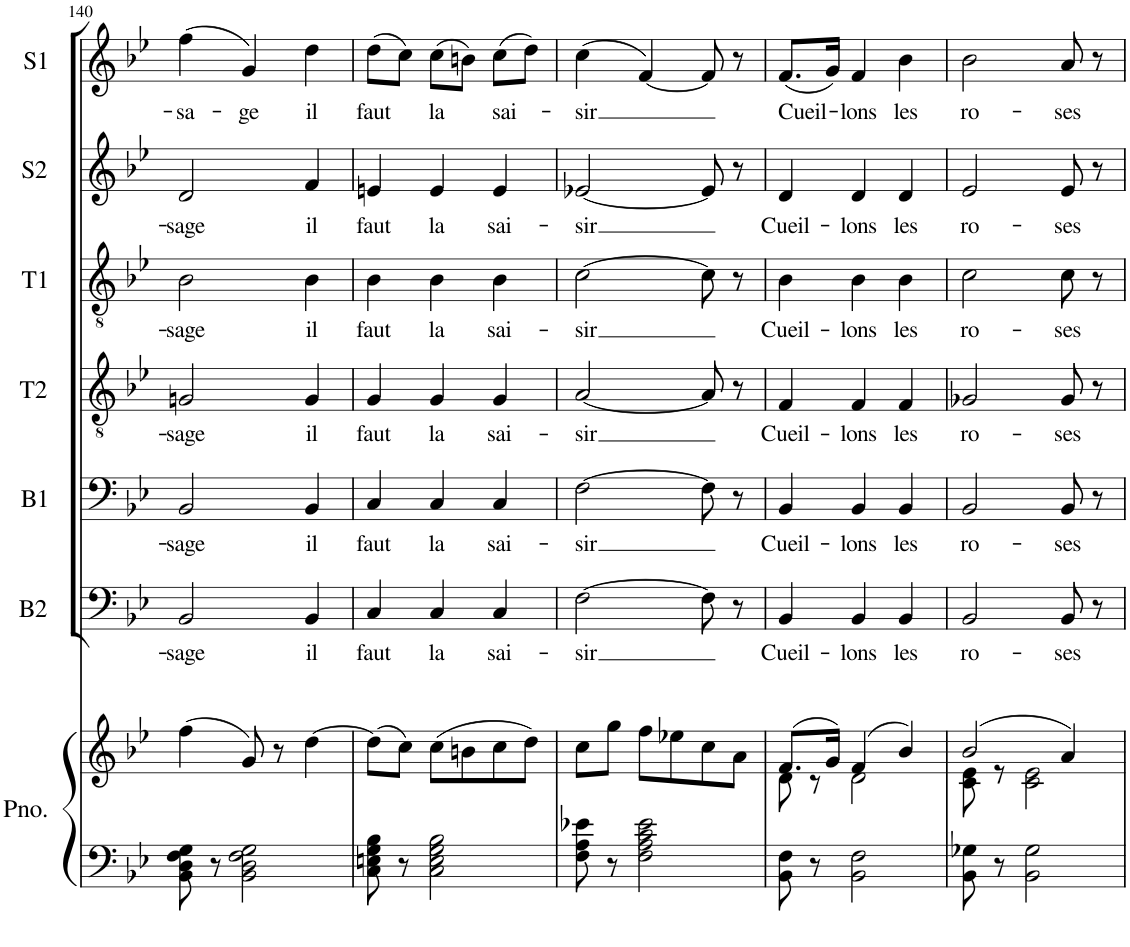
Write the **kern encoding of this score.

**kern	**kern	**kern	**text	**kern	**text	**kern	**text	**kern	**text	**kern	**text	**kern	**text
*part7	*part7	*part6	*part6	*part5	*part5	*part4	*part4	*part3	*part3	*part2	*part2	*part1	*part1
*staff8	*staff7	*staff6	*staff6	*staff5	*staff5	*staff4	*staff4	*staff3	*staff3	*staff2	*staff2	*staff1	*staff1
*I"Piano	*	*I"Basse 2	*	*I"Basse 1	*	*I"Tenor 2	*	*I"Tenor 1	*	*I"Soprano 2	*	*I"Soprano 1	*
*I'Pno.	*	*I'B2	*	*I'B1	*	*I'T2	*	*I'T1	*	*I'S2	*	*I'S1	*
!!LO:PB:g=z
*clefF4	*clefG2	*clefF4	*	*clefF4	*	*clefGv2	*	*clefGv2	*	*clefG2	*	*clefG2	*
*k[b-e-]	*k[b-e-]	*k[b-e-]	*	*k[b-e-]	*	*k[b-e-]	*	*k[b-e-]	*	*k[b-e-]	*	*k[b-e-]	*
*M3/4	*M3/4	*M3/4	*	*M3/4	*	*M3/4	*	*M3/4	*	*M3/4	*	*M3/4	*
=140	=140	=140	=140	=140	=140	=140	=140	=140	=140	=140	=140	=140	=140
!	!	!	!LO:LY:b	!	!LO:LY:b	!	!LO:LY:b	!	!LO:LY:b	!	!LO:LY:b	!	!LO:LY:b
8BB-\ 8D\ 8F\ 8G\	(4ff\	2BB-/	-sage	2BB-/	-sage	2Gn/	-sage	2B-\	-sage	2d/	-sage	(4ff\	-sa-
8r	.	.	.	.	.	.	.	.	.	.	.	.	.
!	!	!	!	!	!	!	!	!	!	!	!	!	!LO:LY:b
2BB-\ 2D\ 2F\ 2G\	8g/)	.	.	.	.	.	.	.	.	.	.	4g/)	-ge
.	8r	.	.	.	.	.	.	.	.	.	.	.	.
!	!	!	!LO:LY:b	!	!LO:LY:b	!	!LO:LY:b	!	!LO:LY:b	!	!LO:LY:b	!	!LO:LY:b
.	[4dd\	4BB-/	il	4BB-/	il	4G/	il	4B-\	il	4f/	il	4dd\	il
=141	=141	=141	=141	=141	=141	=141	=141	=141	=141	=141	=141	=141	=141
!	!	!	!LO:LY:b	!	!LO:LY:b	!	!LO:LY:b	!	!LO:LY:b	!	!LO:LY:b	!	!LO:LY:b
8C\ 8En\ 8G\ 8B-\	(8dd\L]	4C/	faut	4C/	faut	4G/	faut	4B-\	faut	4en/	faut	(8dd\L	faut
8r	8cc\J)	.	.	.	.	.	.	.	.	.	.	8cc\J)	.
!	!	!	!LO:LY:b	!	!LO:LY:b	!	!LO:LY:b	!	!LO:LY:b	!	!LO:LY:b	!	!LO:LY:b
2C\ 2E\ 2G\ 2B-\	(8cc\L	4C/	la	4C/	la	4G/	la	4B-\	la	4e/	la	(8cc\L	la
.	8bn\	.	.	.	.	.	.	.	.	.	.	8bn\J)	.
!	!	!	!LO:LY:b	!	!LO:LY:b	!	!LO:LY:b	!	!LO:LY:b	!	!LO:LY:b	!	!LO:LY:b
.	8cc\	4C/	sai-	4C/	sai-	4G/	sai-	4B-\	sai-	4e/	sai-	(8cc\L	sai-
.	8dd\J)	.	.	.	.	.	.	.	.	.	.	8dd\J)	.
=142	=142	=142	=142	=142	=142	=142	=142	=142	=142	=142	=142	=142	=142
!	!	!	!LO:LY:b	!	!LO:LY:b	!	!LO:LY:b	!	!LO:LY:b	!	!LO:LY:b	!	!LO:LY:b
8F\ 8A\ 8e-X\	8cc\L	[2F\	-sir	[2F\	-sir	[2A/	-sir	[2c\	-sir	[2e-X/	-sir	(4cc\	-sir
8r	8gg\J	.	.	.	.	.	.	.	.	.	.	.	.
2F\ 2A\ 2c\ 2e-\	8ff\L	.	.	.	.	.	.	.	.	.	.	[4f/)	.
.	8ee-X\	.	.	.	.	.	.	.	.	.	.	.	.
.	8cc\	8F\]	.	8F\]	.	8A/]	.	8c\]	.	8e-/]	.	8f/]	.
.	8a\J	8r	.	8r	.	8r	.	8r	.	8r	.	8r	.
=143	=143	=143	=143	=143	=143	=143	=143	=143	=143	=143	=143	=143	=143
*	*^	*	*	*	*	*	*	*	*	*	*	*	*
!	!	!	!	!LO:LY:b	!	!LO:LY:b	!	!LO:LY:b	!	!LO:LY:b	!	!LO:LY:b	!	!LO:LY:b
8BB-\ 8F\	(8.f/L	8d\	4BB-/	Cueil-	4BB-/	Cueil-	4F/	Cueil-	4B-\	Cueil-	4d/	Cueil-	(8.f/L	Cueil-
8r	.	8r	.	.	.	.	.	.	.	.	.	.	.	.
.	16g/Jk)	.	.	.	.	.	.	.	.	.	.	.	16g/Jk)	.
!	!	!	!	!LO:LY:b	!	!LO:LY:b	!	!LO:LY:b	!	!LO:LY:b	!	!LO:LY:b	!	!LO:LY:b
2BB-\ 2F\	(4f/	2d\	4BB-/	-lons	4BB-/	-lons	4F/	-lons	4B-\	-lons	4d/	-lons	4f/	-lons
!	!	!	!	!LO:LY:b	!	!LO:LY:b	!	!LO:LY:b	!	!LO:LY:b	!	!LO:LY:b	!	!LO:LY:b
.	4b-/)	.	4BB-/	les	4BB-/	les	4F/	les	4B-\	les	4d/	les	4b-\	les
=144	=144	=144	=144	=144	=144	=144	=144	=144	=144	=144	=144	=144	=144	=144
!	!	!	!	!LO:LY:b	!	!LO:LY:b	!	!LO:LY:b	!	!LO:LY:b	!	!LO:LY:b	!	!LO:LY:b
8BB-\ 8G-X\	(2b-/	8c\ 8e-\	2BB-/	ro-	2BB-/	ro-	2G-X/	ro-	2c\	ro-	2e-/	ro-	2b-\	ro-
8r	.	8r	.	.	.	.	.	.	.	.	.	.	.	.
2BB-\ 2G-\	.	2c\ 2e-\	.	.	.	.	.	.	.	.	.	.	.	.
!	!	!	!	!LO:LY:b	!	!LO:LY:b	!	!LO:LY:b	!	!LO:LY:b	!	!LO:LY:b	!	!LO:LY:b
.	4a/)	.	8BB-/	-ses	8BB-/	-ses	8G-/	-ses	8c\	-ses	8e-/	-ses	8a/	-ses
.	.	.	8r	.	8r	.	8r	.	8r	.	8r	.	8r	.
*	*v	*v	*	*	*	*	*	*	*	*	*	*	*	*
=	=	=	=	=	=	=	=	=	=	=	=	=	=
*-	*-	*-	*-	*-	*-	*-	*-	*-	*-	*-	*-	*-	*-
